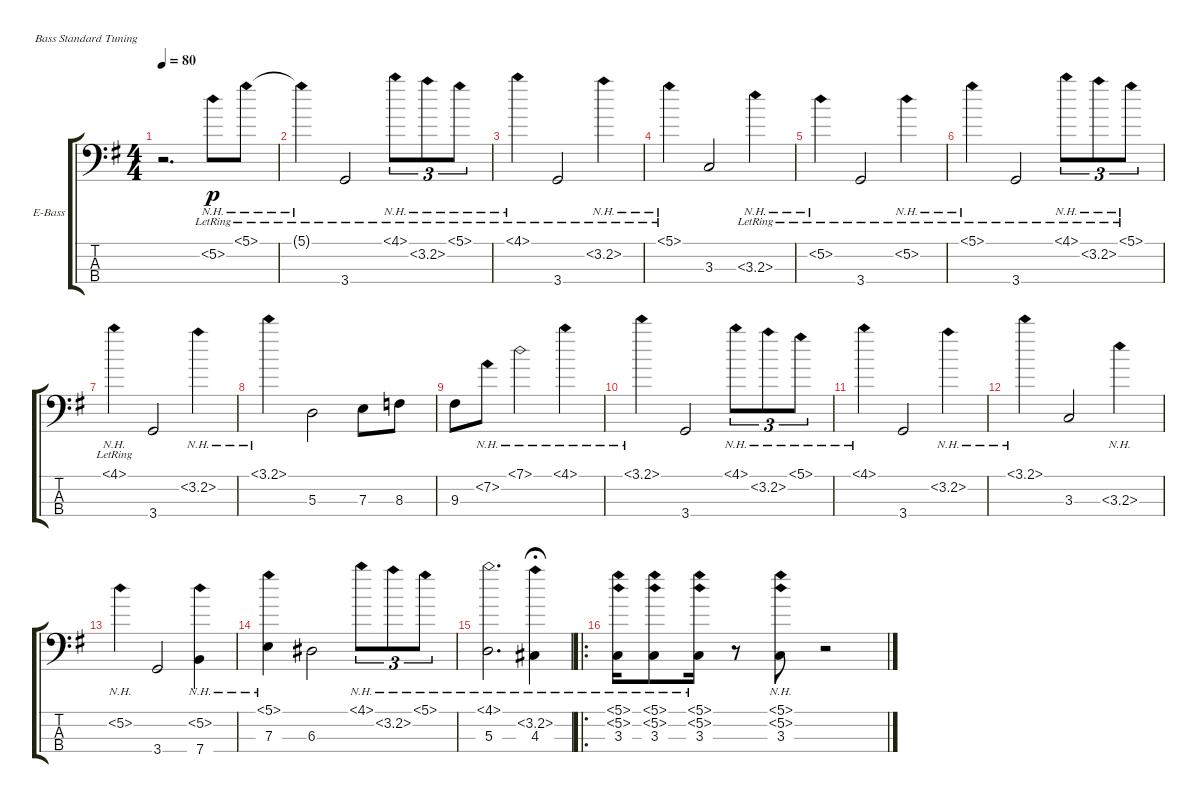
\defaultSystemsLayout 4
\bracketExtendMode groupsimilarinstruments
\firstSystemTrackNameOrientation horizontal
\otherSystemsTrackNameOrientation horizontal
\track ("Electric Bass" "E-Bass") {instrument electricbassfinger}
\staff {score tabs}
\tuning (G2 D2 A1 E1)
\ts (4 4)
\tempo 80
\clef f4
\ks g
r.2{d dy p instrument electricbassfinger} 5.2{nh lr}.8 5.1{nh lr}.8 |
5.1{nh lr t}.4 3.4{lr}.2 4.1{nh lr}.8{tu (3 2)} 3.2{nh lr}.8{tu (3 2)} 5.1{nh lr}.8{tu (3 2)} |
4.1{nh lr}.4 3.4{lr}.2 3.2{nh lr}.4 |
5.1{nh lr}.4 3.3.2 3.3{nh lr}.4 |
5.2{nh lr}.4 3.4{lr}.2 5.2{nh lr}.4 |
5.1{nh lr}.4 3.4{lr}.2 4.1{nh lr}.8{tu (3 2)} 3.2{nh lr}.8{tu (3 2)} 5.1{nh lr}.8{tu (3 2)} |
4.1{nh lr}.4 3.4.2 3.2{nh}.4 |
3.1{nh}.4 5.3.2 7.3.8 8.3.8 |
9.3.8 7.2{nh}.8 7.1{nh}.2 4.1{nh}.4 |
3.1{nh}.4 3.4.2 4.1{nh}.8{tu (3 2)} 3.2{nh}.8{tu (3 2)} 5.1{nh}.8{tu (3 2)} |
4.1{nh}.4 3.4.2 3.2{nh}.4 |
3.1{nh}.4 3.3.2 3.3{nh}.4 |
5.2{nh}.4 3.4.2 (7.4 5.2{nh}).4 |
(7.3 5.1{nh}).4 6.3.2 4.1{nh}.8{tu (3 2)} 3.2{nh}.8{tu (3 2)} 5.1{nh}.8{tu (3 2)} |
(4.1{nh} 5.3).2{d} (3.2{nh} 4.3).4{fermata (medium 0.5)} |
\ro
(3.3 5.2{nh} 5.1{nh}).16 (3.3 5.2{nh} 5.1{nh}).8 (5.2{nh} 3.3 5.1{nh}).16 r.8 (5.1{nh} 5.2{nh} 3.3).8 r.2
